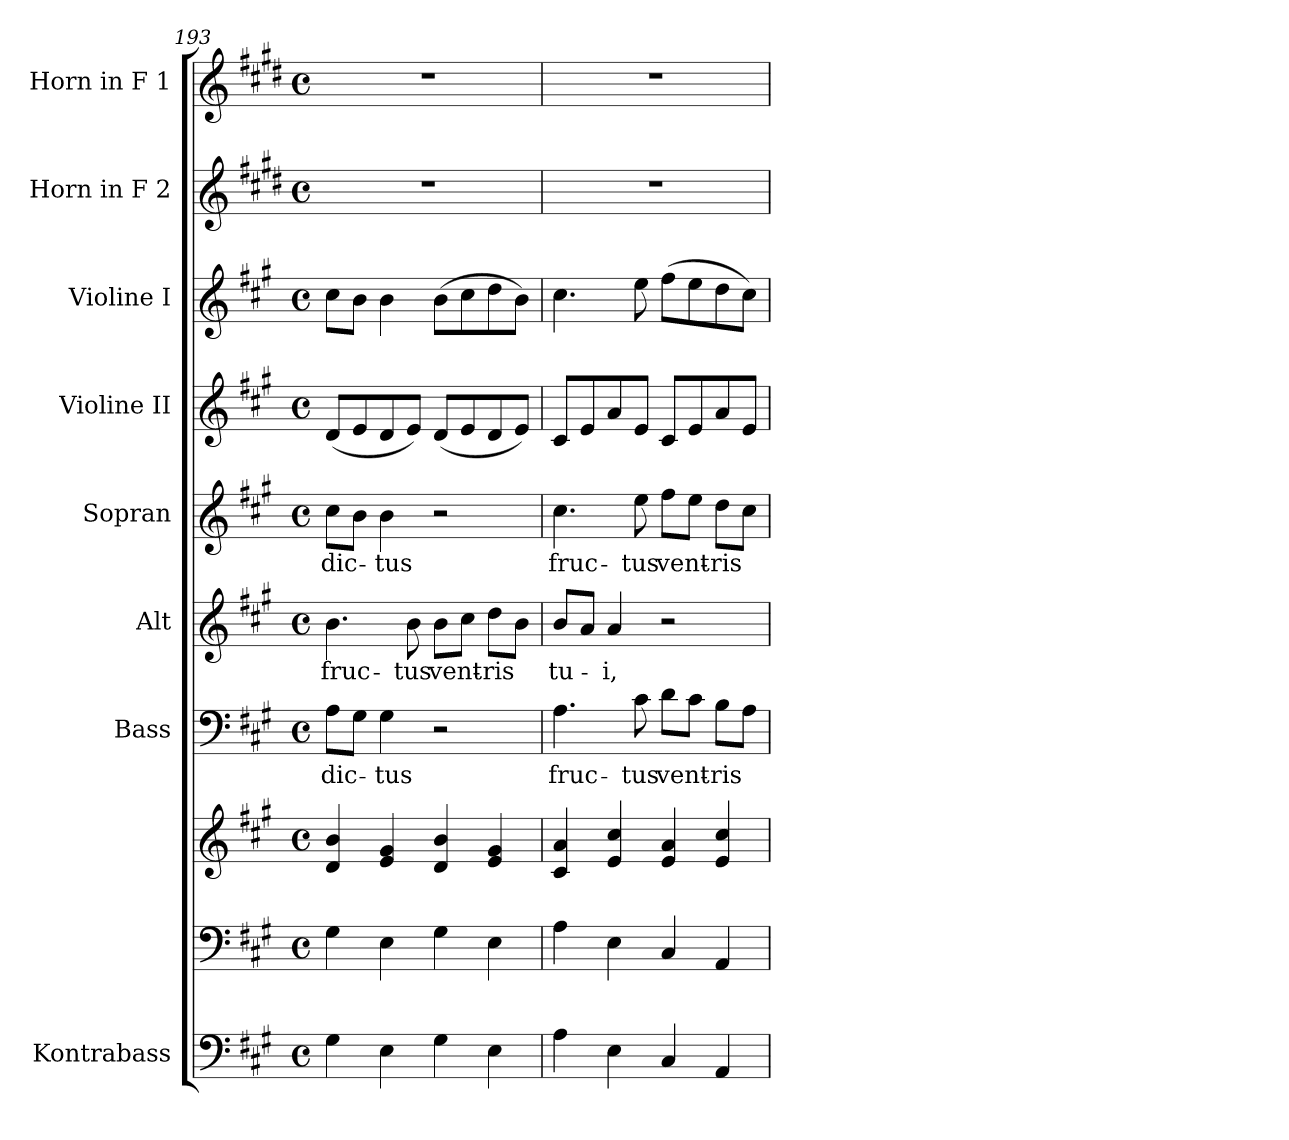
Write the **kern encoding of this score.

**kern	**kern	**kern	**kern	**text	**kern	**text	**kern	**text	**kern	**kern	**kern	**kern
*part9	*part8	*part8	*part7	*part7	*part6	*part6	*part5	*part5	*part4	*part3	*part2	*part1
*staff10	*staff9	*staff8	*staff7	*staff7	*staff6	*staff6	*staff5	*staff5	*staff4	*staff3	*staff2	*staff1
*I"Kontrabass	*	*	*I"Bass	*	*I"Alt	*	*I"Sopran	*	*I"Violine II	*I"Violine I	*I"Horn in F 2	*I"Horn in F 1
*I'Kb.	*	*	*I'B.	*	*I'A.	*	*I'S.	*	*I'Vl. II	*I'Vl. I	*	*
*clefF4	*clefF4	*clefG2	*clefF4	*	*clefG2	*	*clefG2	*	*clefG2	*clefG2	*clefG2	*clefG2
*ITrd7c12	*	*	*	*	*	*	*	*	*	*	*ITrd4c7	*ITrd4c7
*k[f#c#g#]	*k[f#c#g#]	*k[f#c#g#]	*k[f#c#g#]	*	*k[f#c#g#]	*	*k[f#c#g#]	*	*k[f#c#g#]	*k[f#c#g#]	*k[f#c#g#]	*k[f#c#g#]
*A:	*A:	*A:	*A:	*	*A:	*	*A:	*	*A:	*A:	*A:	*A:
*M4/4	*M4/4	*M4/4	*M4/4	*	*M4/4	*	*M4/4	*	*M4/4	*M4/4	*M4/4	*M4/4
*met(c)	*met(c)	*met(c)	*met(c)	*	*met(c)	*	*met(c)	*	*met(c)	*met(c)	*met(c)	*met(c)
=193	=193	=193	=193	=193	=193	=193	=193	=193	=193	=193	=193	=193
!	!	!	!	!LO:LY:b	!	!LO:LY:b	!	!LO:LY:b	!	!	!	!
4GG#\	4G#\	4d/ 4b/	8A\L	-dic-	4.b\	fruc-	8cc#\L	-dic-	(<8d/L	8cc#\L	1r	1r
.	.	.	8G#\J	.	.	.	8b\J	.	8e/	8b\J	.	.
!	!	!	!	!LO:LY:b	!	!	!	!LO:LY:b	!	!	!	!
4EE\	4E\	4e/ 4g#/	4G#\	-tus	.	.	4b\	-tus	8d/	4b\	.	.
!	!	!	!	!	!	!LO:LY:b	!	!	!	!	!	!
.	.	.	.	.	8b\	-tus	.	.	8e/J)	.	.	.
!	!	!	!	!	!	!LO:LY:b	!	!	!	!	!	!
4GG#\	4G#\	4d/ 4b/	2r	.	8b\L	vent-	2r	.	(<8d/L	(>8b\L	.	.
.	.	.	.	.	8cc#\J	.	.	.	8e/	8cc#\	.	.
!	!	!	!	!	!	!LO:LY:b	!	!	!	!	!	!
4EE\	4E\	4e/ 4g#/	.	.	8dd\L	-ris	.	.	8d/	8dd\	.	.
.	.	.	.	.	8b\J	.	.	.	8e/J)	8b\J)	.	.
!!LO:PB:g=z
=194	=194	=194	=194	=194	=194	=194	=194	=194	=194	=194	=194	=194
!	!	!	!	!LO:LY:b	!	!LO:LY:b	!	!LO:LY:b	!	!	!	!
4AA\	4A\	4c#/ 4a/	4.A\	fruc-	8b/L	tu-	4.cc#\	fruc-	8c#/L	4.cc#\	1r	1r
.	.	.	.	.	8a/J	.	.	.	8e/	.	.	.
!	!	!	!	!	!	!LO:LY:b	!	!	!	!	!	!
4EE\	4E\	4e/ 4cc#/	.	.	4a/	-i,	.	.	8a/	.	.	.
!	!	!	!	!LO:LY:b	!	!	!	!LO:LY:b	!	!	!	!
.	.	.	8c#\	-tus	.	.	8ee\	-tus	8e/J	8ee\	.	.
!	!	!	!	!LO:LY:b	!	!	!	!LO:LY:b	!	!	!	!
4CC#/	4C#/	4e/ 4a/	8d\L	vent-	2r	.	8ff#\L	vent-	8c#/L	(>8ff#\L	.	.
.	.	.	8c#\J	.	.	.	8ee\J	.	8e/	8ee\	.	.
!	!	!	!	!LO:LY:b	!	!	!	!LO:LY:b	!	!	!	!
4AAA/	4AA/	4e/ 4cc#/	8B\L	-ris	.	.	8dd\L	-ris	8a/	8dd\	.	.
.	.	.	8A\J	.	.	.	8cc#\J	.	8e/J	8cc#\J)	.	.
=	=	=	=	=	=	=	=	=	=	=	=	=
*-	*-	*-	*-	*-	*-	*-	*-	*-	*-	*-	*-	*-
